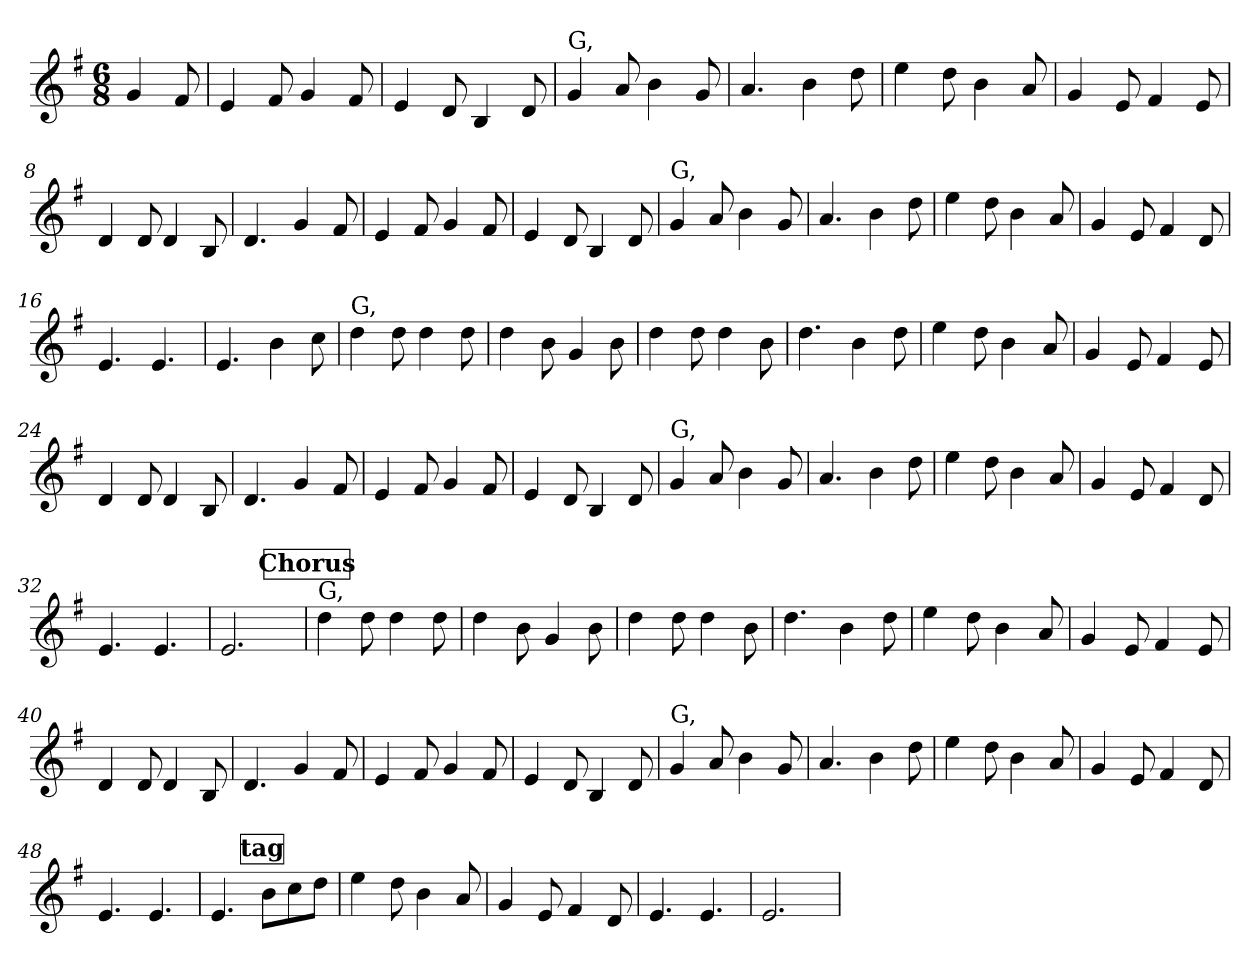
**kern
*part1
*staff1
*clefG2
*k[f#]
*e:
*M6/8
=1
4g/
8f#/
=2
4e/
8f#/
4g/
8f#/
=3
4e/
8d/
4B/
8d/
=4
!LO:TX:a:t=G,
4g/
8a/
4b\
8g/
=5
4.a/
4b\
8dd\
=6
4ee\
8dd\
4b\
8a/
=7
4g/
8e/
4f#/
8e/
=8
4d/
8d/
4d/
8B/
=9
4.d/
4g/
8f#/
!!LO:LB:g=z
=10
4e/
8f#/
4g/
8f#/
=11
4e/
8d/
4B/
8d/
=12
!LO:TX:a:t=G,
4g/
8a/
4b\
8g/
=13
4.a/
4b\
8dd\
=14
4ee\
8dd\
4b\
8a/
=15
4g/
8e/
4f#/
8d/
=16
4.e/
4.e/
=17
4.e/
4b\
8cc\
=18
!LO:TX:a:t=G,
4dd\
8dd\
4dd\
8dd\
=19
4dd\
8b\
4g/
8b\
!!LO:LB:g=z
=20
4dd\
8dd\
4dd\
8b\
=21
4.dd\
4b\
8dd\
=22
4ee\
8dd\
4b\
8a/
=23
4g/
8e/
4f#/
8e/
=24
4d/
8d/
4d/
8B/
=25
4.d/
4g/
8f#/
=26
4e/
8f#/
4g/
8f#/
=27
4e/
8d/
4B/
8d/
=28
!LO:TX:a:t=G,
4g/
8a/
4b\
8g/
!!LO:LB:g=z
=29
4.a/
4b\
8dd\
=30
4ee\
8dd\
4b\
8a/
=31
4g/
8e/
4f#/
8d/
=32
4.e/
4.e/
=33
2.e/
!!LO:REH:place=s1:a:B:fs=14:t=Chorus
=34
!LO:TX:a:t=G,
4dd\
8dd\
4dd\
8dd\
=35
4dd\
8b\
4g/
8b\
=36
4dd\
8dd\
4dd\
8b\
=37
4.dd\
4b\
8dd\
=38
4ee\
8dd\
4b\
8a/
!!LO:LB:g=z
=39
4g/
8e/
4f#/
8e/
=40
4d/
8d/
4d/
8B/
=41
4.d/
4g/
8f#/
=42
4e/
8f#/
4g/
8f#/
=43
4e/
8d/
4B/
8d/
=44
!LO:TX:a:t=G,
4g/
8a/
4b\
8g/
=45
4.a/
4b\
8dd\
=46
4ee\
8dd\
4b\
8a/
=47
4g/
8e/
4f#/
8d/
!!LO:LB:g=z
=48
4.e/
4.e/
!!LO:REH:place=s1:a:B:fs=14:t=tag:qo=1.5
=49
4.e/
8b\L
8cc\
8dd\J
=50
4ee\
8dd\
4b\
8a/
=51
4g/
8e/
4f#/
8d/
=52
4.e/
4.e/
=53
2.e/
=
*-
